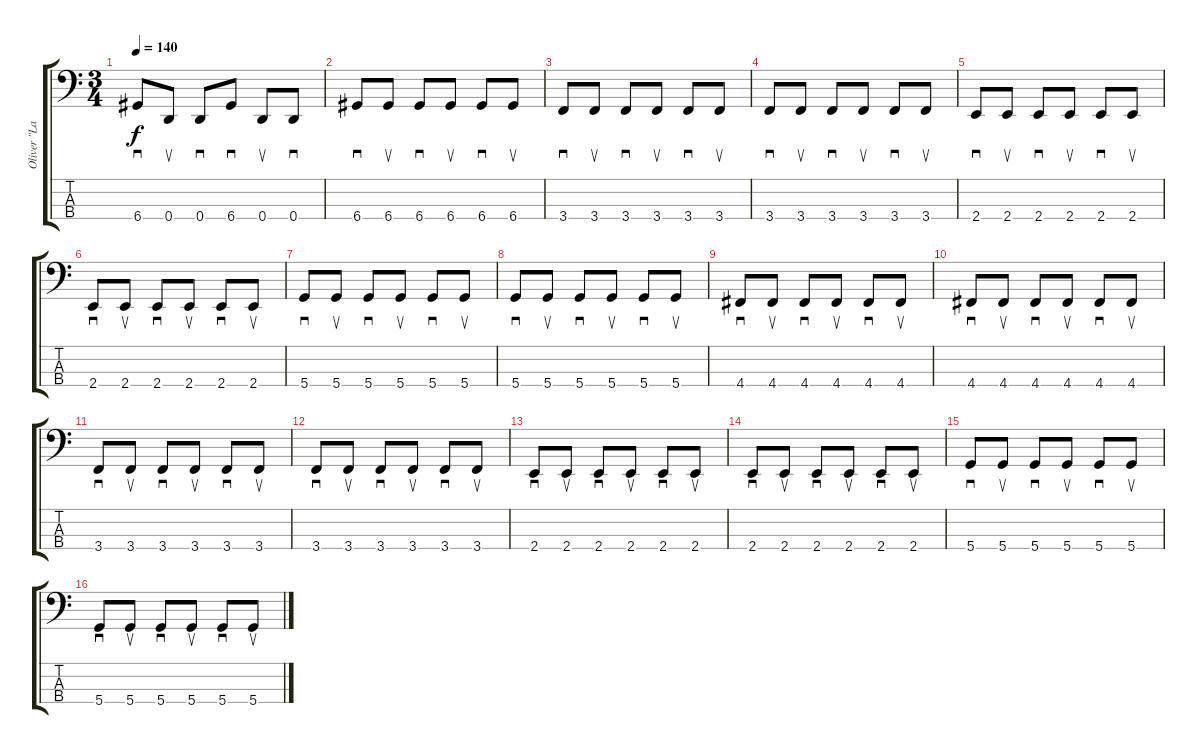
\track ("Oliver \"Lars\" Riedel" "Oliver \"La") {instrument electricbassfinger}
\staff {score tabs}
\tuning (G2 D2 A1 D1) {hide}
\ts (3 4)
\tempo 140
\clef f4
\ks c
6.4.8{sd dy f} 0.4.8{su} 0.4.8{sd} 6.4.8{sd} 0.4.8{su} 0.4.8{sd} |
6.4.8{sd} 6.4.8{su} 6.4.8{sd} 6.4.8{su} 6.4.8{sd} 6.4.8{su} |
3.4.8{sd} 3.4.8{su} 3.4.8{sd} 3.4.8{su} 3.4.8{sd} 3.4.8{su} |
3.4.8{sd} 3.4.8{su} 3.4.8{sd} 3.4.8{su} 3.4.8{sd} 3.4.8{su} |
2.4.8{sd} 2.4.8{su} 2.4.8{sd} 2.4.8{su} 2.4.8{sd} 2.4.8{su} |
2.4.8{sd} 2.4.8{su} 2.4.8{sd} 2.4.8{su} 2.4.8{sd} 2.4.8{su} |
5.4.8{sd} 5.4.8{su} 5.4.8{sd} 5.4.8{su} 5.4.8{sd} 5.4.8{su} |
5.4.8{sd} 5.4.8{su} 5.4.8{sd} 5.4.8{su} 5.4.8{sd} 5.4.8{su} |
4.4.8{sd} 4.4.8{su} 4.4.8{sd} 4.4.8{su} 4.4.8{sd} 4.4.8{su} |
4.4.8{sd} 4.4.8{su} 4.4.8{sd} 4.4.8{su} 4.4.8{sd} 4.4.8{su} |
3.4.8{sd} 3.4.8{su} 3.4.8{sd} 3.4.8{su} 3.4.8{sd} 3.4.8{su} |
3.4.8{sd} 3.4.8{su} 3.4.8{sd} 3.4.8{su} 3.4.8{sd} 3.4.8{su} |
2.4.8{sd} 2.4.8{su} 2.4.8{sd} 2.4.8{su} 2.4.8{sd} 2.4.8{su} |
2.4.8{sd} 2.4.8{su} 2.4.8{sd} 2.4.8{su} 2.4.8{sd} 2.4.8{su} |
5.4.8{sd} 5.4.8{su} 5.4.8{sd} 5.4.8{su} 5.4.8{sd} 5.4.8{su} |
5.4.8{sd} 5.4.8{su} 5.4.8{sd} 5.4.8{su} 5.4.8{sd} 5.4.8{su}
